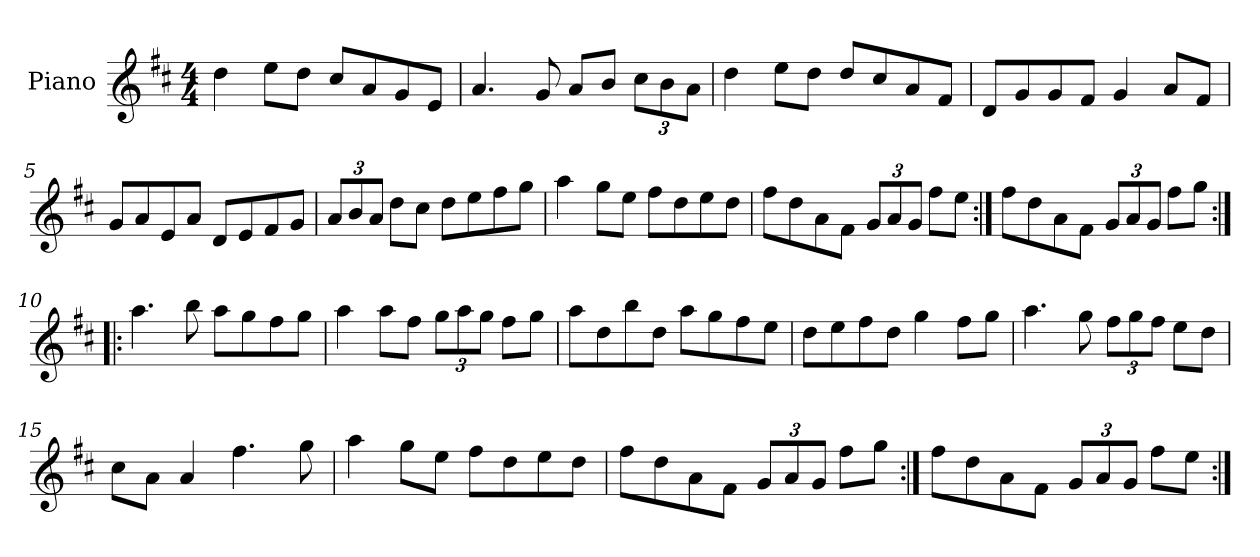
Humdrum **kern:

**kern
*part1
*staff1
*I"Piano
*I'Pno
*clefG2
*k[f#c#]
*D:
*M4/4
=1
4dd\
8ee\L
8dd\J
8cc#/L
8a/
8g/
8e/J
=2
4.a/
8g/
8a/L
8b/J
12cc#\L
12b\
12a\J
=3
4dd\
8ee\L
8dd\J
8dd/L
8cc#/
8a/
8f#/J
=4
8d/L
8g/
8g/
8f#/J
4g/
8a/L
8f#/J
!!LO:LB:g=z
=5
8g/L
8a/
8e/
8a/J
8d/L
8e/
8f#/
8g/J
=6
12a/L
12b/
12a/J
8dd\L
8cc#\J
8dd\L
8ee\
8ff#\
8gg\J
=7
4aa\
8gg\L
8ee\J
8ff#\L
8dd\
8ee\
8dd\J
=8
8ff#\L
8dd\
8a\
8f#\J
12g/L
12a/
12g/J
8ff#\L
8ee\J
!!LO:LB:g=z
=9:|!
8ff#\L
8dd\
8a\
8f#\J
12g/L
12a/
12g/J
8ff#\L
8gg\J
=10:|!|:
4.aa\
8bb\
8aa\L
8gg\
8ff#\
8gg\J
=11
4aa\
8aa\L
8ff#\J
12gg\L
12aa\
12gg\J
8ff#\L
8gg\J
=12
8aa\L
8dd\
8bb\
8dd\J
8aa\L
8gg\
8ff#\
8ee\J
!!LO:LB:g=z
=13
8dd\L
8ee\
8ff#\
8dd\J
4gg\
8ff#\L
8gg\J
=14
4.aa\
8gg\
12ff#\L
12gg\
12ff#\J
8ee\L
8dd\J
=15
8cc#\L
8a\J
4a/
4.ff#\
8gg\
=16
4aa\
8gg\L
8ee\J
8ff#\L
8dd\
8ee\
8dd\J
!!LO:LB:g=z
=17
8ff#\L
8dd\
8a\
8f#\J
12g/L
12a/
12g/J
8ff#\L
8gg\J
=18:|!
8ff#\L
8dd\
8a\
8f#\J
12g/L
12a/
12g/J
8ff#\L
8ee\J
=:|!
*-
